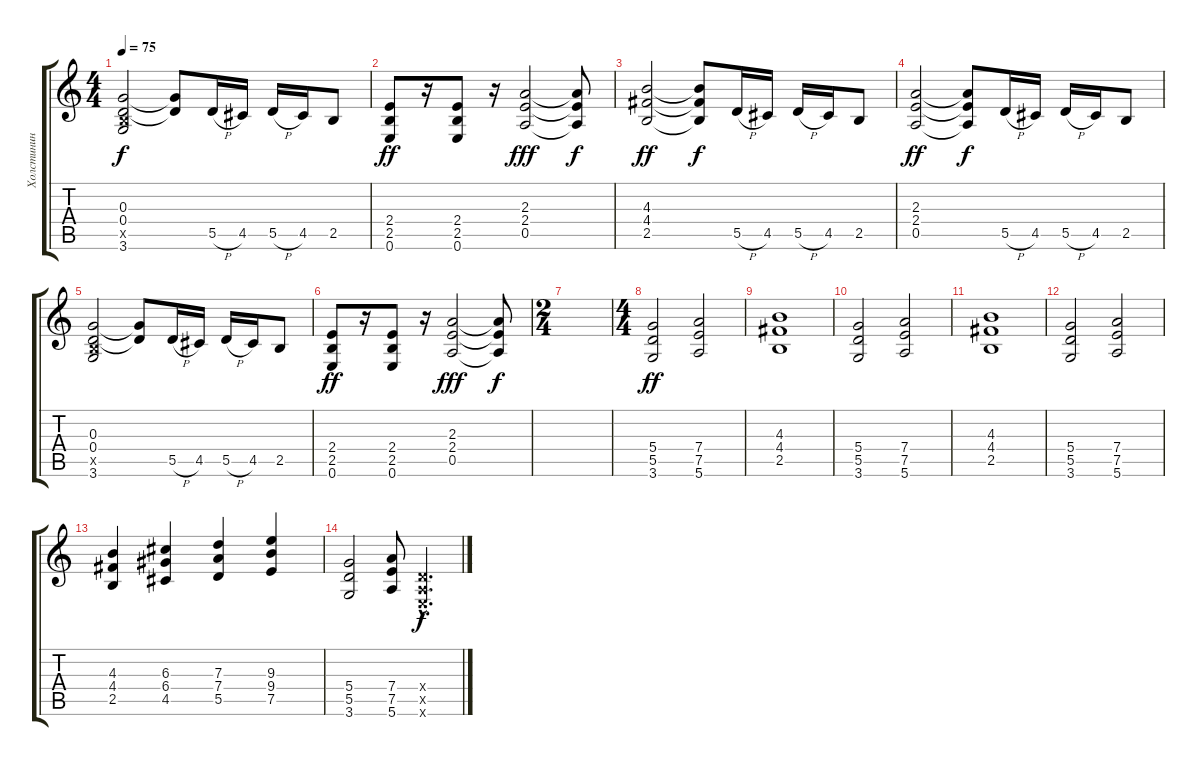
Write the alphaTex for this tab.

\track ("Холстинин" "Холстинин") {instrument acousticguitarsteel}
\staff {score tabs}
\tuning (E4 B3 G3 D3 A2 E2) {hide}
\ts (4 4)
\tempo 75
\clef g2
\ks c
(0.3 0.4 2.5{x} 3.6).2{dy f} (0.3{t} 0.4{t}).8 5.5{h}.16 4.5.16 5.5{h}.16 4.5.16 2.5.8 |
(2.4 2.5 0.6).8{dy ff} r.16 (2.4 2.5 0.6).8 r.16 (2.3 2.4 0.5).2{dy fff} (2.3{t} 2.4{t} 0.5{t}).8{dy f} |
(4.3 4.4 2.5).2{dy ff} (4.3{t} 4.4{t} 2.5{t}).8{dy f} 5.5{h}.16 4.5.16 5.5{h}.16 4.5.16 2.5.8 |
(2.3 2.4 0.5).2{dy ff} (2.3{t} 2.4{t} 0.5{t}).8{dy f} 5.5{h}.16 4.5.16 5.5{h}.16 4.5.16 2.5.8 |
(0.3 0.4 2.5{x} 3.6).2 (0.3{t} 0.4{t}).8 5.5{h}.16 4.5.16 5.5{h}.16 4.5.16 2.5.8 |
(2.4 2.5 0.6).8{dy ff} r.16 (2.4 2.5 0.6).8 r.16 (2.3 2.4 0.5).2{dy fff} (2.3{t} 2.4{t} 0.5{t}).8{dy f} |
\ts (2 4)
|
\ts (4 4)
(5.4 5.5 3.6).2{dy ff} (7.4 7.5 5.6).2 |
(4.3 4.4 2.5).1 |
(5.4 5.5 3.6).2 (7.4 7.5 5.6).2 |
(4.3 4.4 2.5).1 |
(5.4 5.5 3.6).2 (7.4 7.5 5.6).2 |
(4.3 4.4 2.5).4 (6.3 6.4 4.5).4 (7.3 7.4 5.5).4 (9.3 9.4 7.5).4 |
(5.4 5.5 3.6).2 (7.4 7.5 5.6).8 (0.4{hac x} 0.5{hac x} 0.6{hac x}).4{d dy f}
